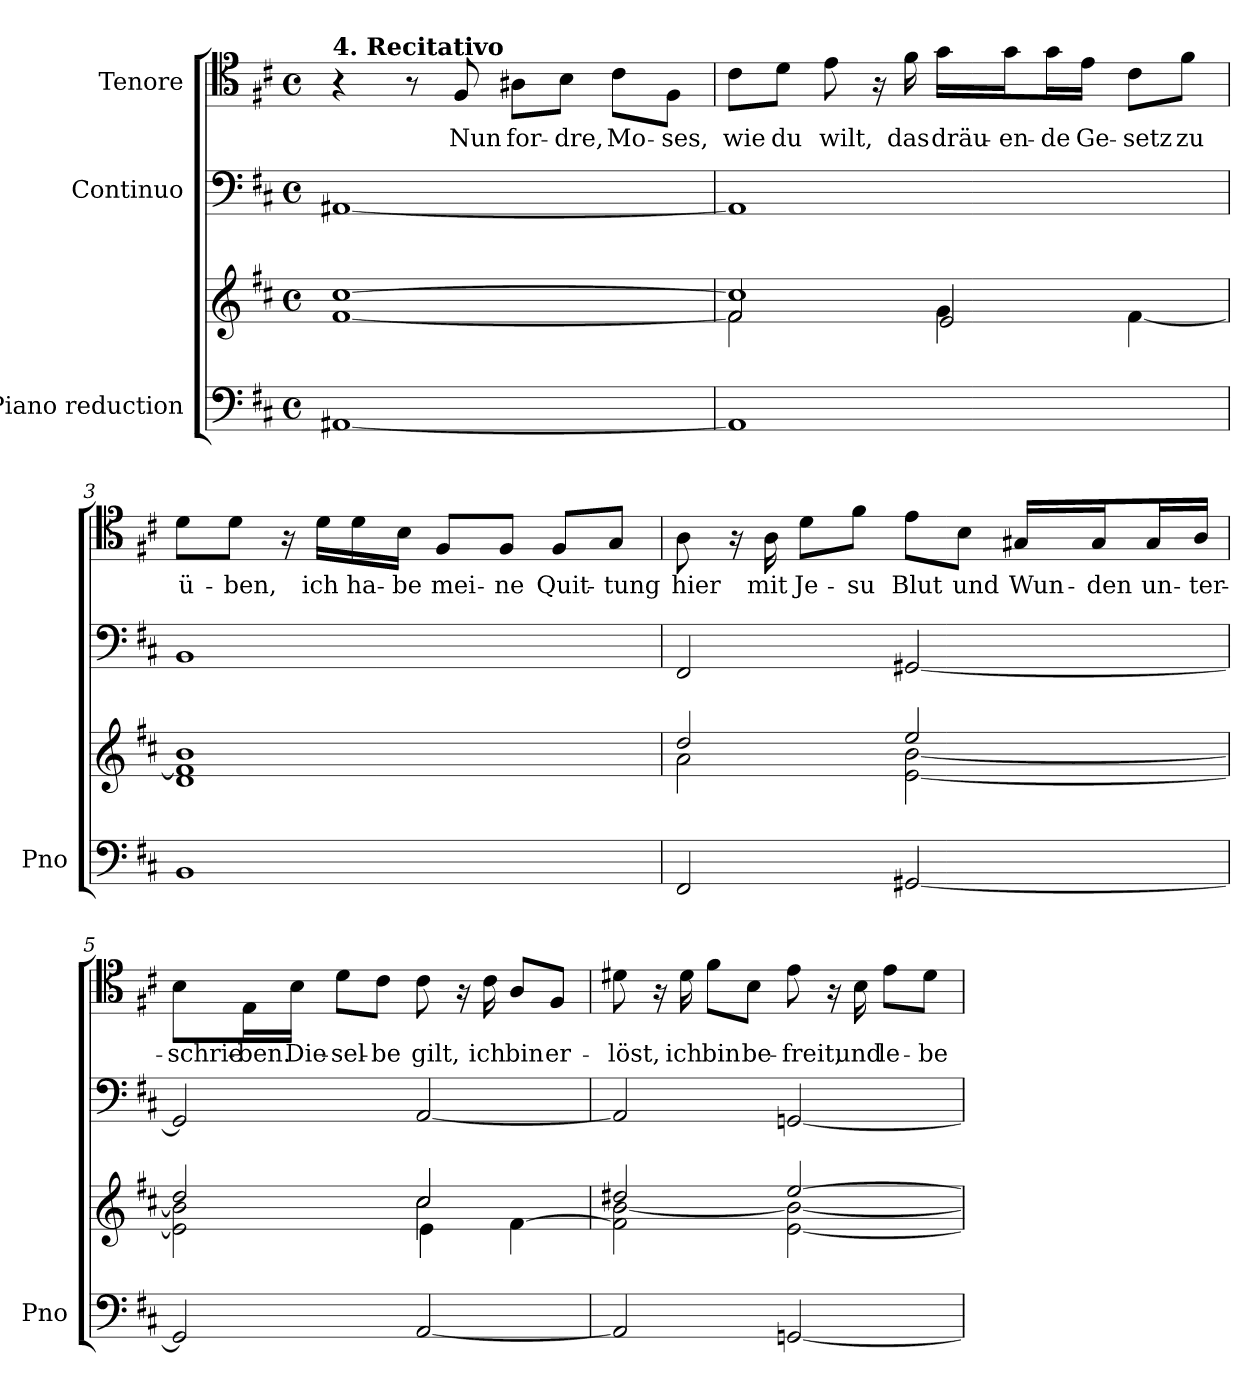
**kern	**kern	**kern	**kern	**text
*part3	*part3	*part2	*part1	*part1
*staff4	*staff3	*staff2	*staff1	*staff1
*I"Piano reduction	*	*I"Continuo	*I"Tenore	*
*I'Pno	*	*	*	*
*stria5	*stria5	*	*	*
*clefF4	*clefG2	*clefF4	*clefC4	*
*k[f#c#]	*k[f#c#]	*k[f#c#]	*k[f#c#]	*
*M4/4	*M4/4	*M4/4	*M4/4	*
*met(c)	*met(c)	*met(c)	*met(c)	*
=1	=1	=1	=1	=1
*	*^	*	*	*
!	!	!	!	!LO:TX:a:B:t=4. Recitativo	!
[1AA#X	[1cc#	[1f#	[1AA#X	4r	.
.	.	.	.	8r	.
!	!	!	!	!	!LO:LY:b
.	.	.	.	8F#/	Nun
!	!	!	!	!	!LO:LY:b
.	.	.	.	8A#X\L	for-
!	!	!	!	!	!LO:LY:b
.	.	.	.	8B\J	-dre,
!	!	!	!	!	!LO:LY:b
.	.	.	.	8c#\L	Mo-
!	!	!	!	!	!LO:LY:b
.	.	.	.	8F#\J	-ses,
=2	=2	=2	=2	=2	=2
*	*	*^	*	*	*
!	!	!	!	!	!	!LO:LY:b
1AA#]	1cc#]	2f#\]	2f#/	1AA#]	8c#\L	wie
!	!	!	!	!	!	!LO:LY:b
.	.	.	.	.	8d\J	du
!	!	!	!	!	!	!LO:LY:b
.	.	.	.	.	8e\	wilt,
.	.	.	.	.	16r	.
!	!	!	!	!	!	!LO:LY:b
.	.	.	.	.	16f#\	das
!	!	!	!	!	!	!LO:LY:b
.	.	4g\	2e/	.	16g\LL	dräu-
!	!	!	!	!	!	!LO:LY:b
.	.	.	.	.	16g\J	-en-
!	!	!	!	!	!	!LO:LY:b
.	.	.	.	.	16g\L	-de
!	!	!	!	!	!	!LO:LY:b
.	.	.	.	.	16e\JJ	Ge-
!	!	!	!	!	!	!LO:LY:b
.	.	[4f#\	.	.	8c#\L	-setz
!	!	!	!	!	!	!LO:LY:b
.	.	.	.	.	8f#\J	zu
*	*	*v	*v	*	*	*
=3	=3	=3	=3	=3	=3
!	!	!	!	!	!LO:LY:b
1BB	1b	1d 1f#]	1BB	8d\L	ü-
!	!	!	!	!	!LO:LY:b
.	.	.	.	8d\J	-ben,
.	.	.	.	16r	.
!	!	!	!	!	!LO:LY:b
.	.	.	.	16d\LL	ich
!	!	!	!	!	!LO:LY:b
.	.	.	.	16d\	ha-
!	!	!	!	!	!LO:LY:b
.	.	.	.	16B\JJ	-be
!	!	!	!	!	!LO:LY:b
.	.	.	.	8F#/L	mei-
!	!	!	!	!	!LO:LY:b
.	.	.	.	8F#/J	-ne
!	!	!	!	!	!LO:LY:b
.	.	.	.	8F#/L	Quit-
!	!	!	!	!	!LO:LY:b
.	.	.	.	8G/J	-tung
=4	=4	=4	=4	=4	=4
!	!	!	!	!	!LO:LY:b
2FF#/	2dd/	2a\	2FF#/	8A\	hier
.	.	.	.	16r	.
!	!	!	!	!	!LO:LY:b
.	.	.	.	16A\	mit
!	!	!	!	!	!LO:LY:b
.	.	.	.	8d\L	Je-
!	!	!	!	!	!LO:LY:b
.	.	.	.	8f#\J	-su
!	!	!	!	!	!LO:LY:b
[2GG#X/	2ee/	[2e\ [2b\	[2GG#X/	8e\L	Blut
!	!	!	!	!	!LO:LY:b
.	.	.	.	8B\J	und
!	!	!	!	!	!LO:LY:b
.	.	.	.	16G#X/LL	Wun-
!	!	!	!	!	!LO:LY:b
.	.	.	.	16G#/J	-den
!	!	!	!	!	!LO:LY:b
.	.	.	.	16G#/L	un-
!	!	!	!	!	!LO:LY:b
.	.	.	.	16A/JJ	-ter-
!!LO:LB:g=z
=5	=5	=5	=5	=5	=5
*	*	*^	*	*	*
!	!	!	!	!	!	!LO:LY:b
2GG#/]	2dd/	2e\] 2b\]	2ryy	2GG#/]	8B\L	-schrie-
!	!	!	!	!	!	!LO:LY:b
.	.	.	.	.	16E\L	-ben.
!	!	!	!	!	!	!LO:LY:b
.	.	.	.	.	16B\JJ	Die-
!	!	!	!	!	!	!LO:LY:b
.	.	.	.	.	8d\L	-sel-
!	!	!	!	!	!	!LO:LY:b
.	.	.	.	.	8c#\J	-be
!	!	!	!	!	!	!LO:LY:b
[2AA/	2cc#/	2cc#\	4e\	[2AA/	8c#\	gilt,
.	.	.	.	.	16r	.
!	!	!	!	!	!	!LO:LY:b
.	.	.	.	.	16c#\	ich
!	!	!	!	!	!	!LO:LY:b
.	.	.	[4f#\	.	8A/L	bin
!	!	!	!	!	!	!LO:LY:b
.	.	.	.	.	8F#/J	er-
*	*	*v	*v	*	*	*
=6	=6	=6	=6	=6	=6
!	!	!	!	!	!LO:LY:b
2AA/]	2dd#X/	2f#\] [2b\	2AA/]	8d#X\	-löst,
.	.	.	.	16r	.
!	!	!	!	!	!LO:LY:b
.	.	.	.	16d#\	ich
!	!	!	!	!	!LO:LY:b
.	.	.	.	8f#\L	bin
!	!	!	!	!	!LO:LY:b
.	.	.	.	8B\J	be-
!	!	!	!	!	!LO:LY:b
[2GGn/	[2ee/	[2e\ 2b\_	[2GGn/	8e\	-freit,
.	.	.	.	16r	.
!	!	!	!	!	!LO:LY:b
.	.	.	.	16B\	und
!	!	!	!	!	!LO:LY:b
.	.	.	.	8e\L	le-
!	!	!	!	!	!LO:LY:b
.	.	.	.	8d#\J	-be
*	*v	*v	*	*	*
=	=	=	=	=
*-	*-	*-	*-	*-
